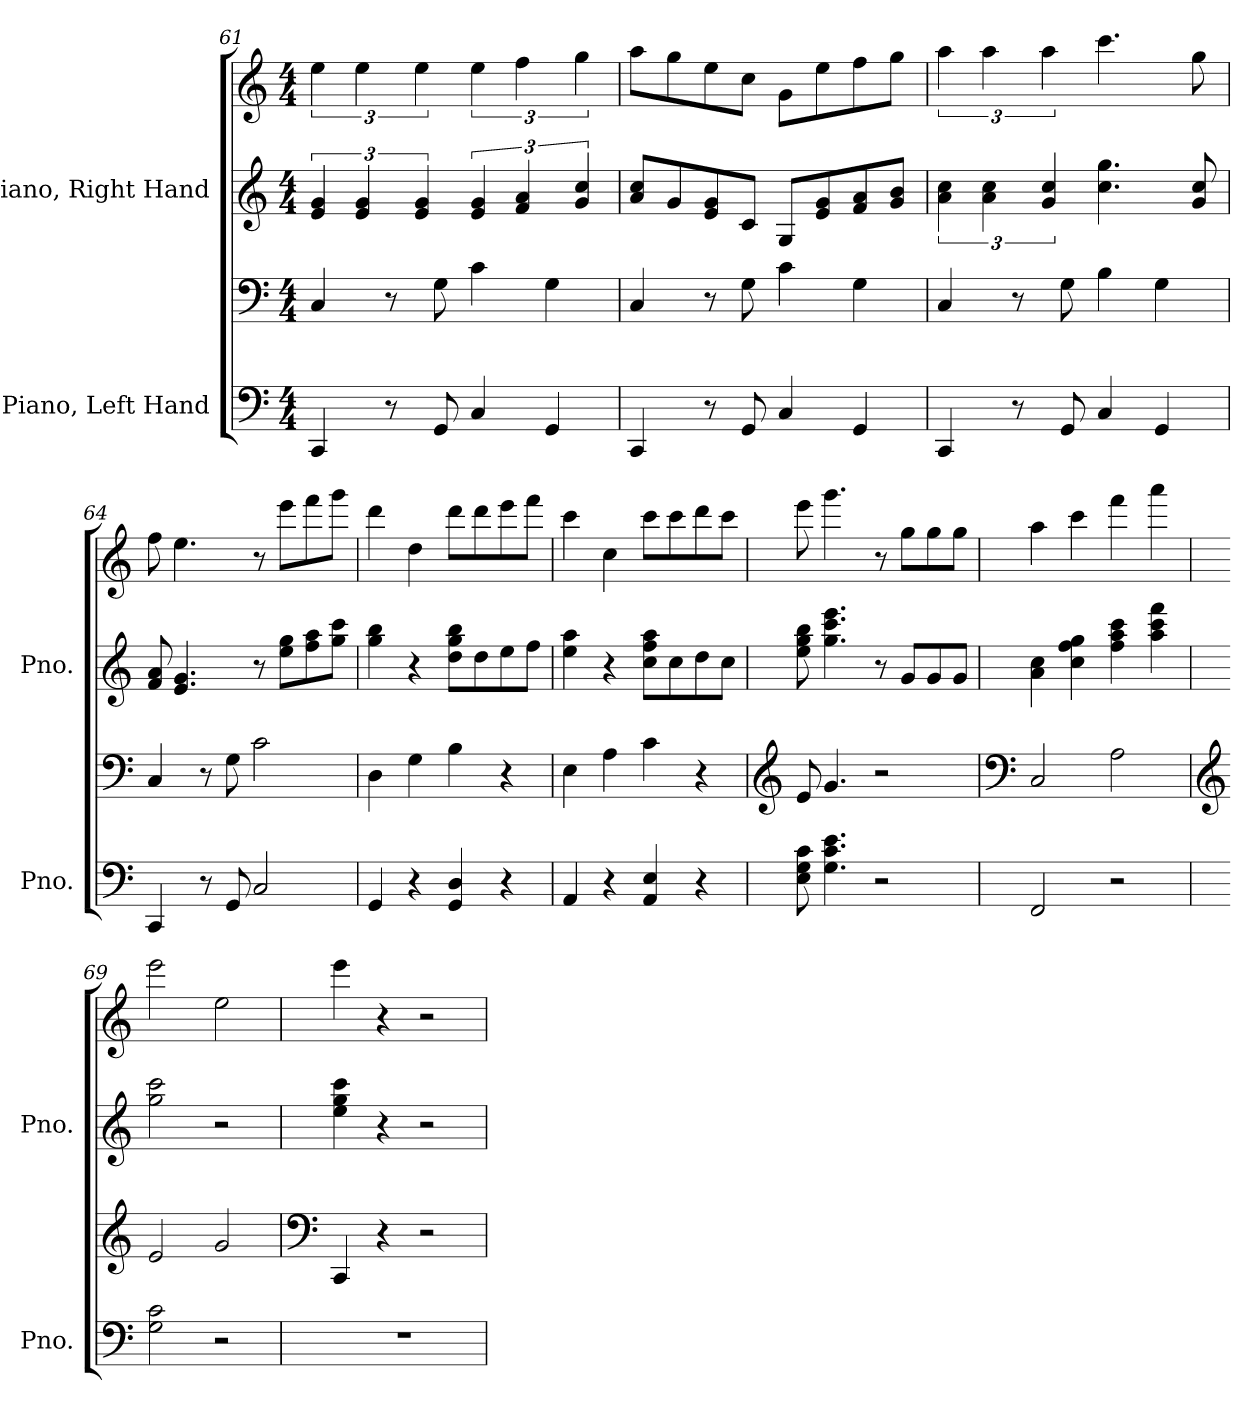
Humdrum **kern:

**kern	**kern	**kern	**kern
*part2	*part2	*part1	*part1
*staff4	*staff3	*staff2	*staff1
*I"Piano, Left Hand	*	*I"Piano, Right Hand	*
*I'Pno.	*	*I'Pno.	*
!!LO:LB:g=z
*clefF4	*clefF4	*clefG2	*clefG2
*k[]	*k[]	*k[]	*k[]
*M4/4	*M4/4	*M4/4	*M4/4
=61	=61	=61	=61
4CC/	4C/	6e/ 6g/	6ee\
.	.	6e/ 6g/	6ee\
8r	8r	.	.
.	.	6e/ 6g/	6ee\
8GG/	8G\	.	.
4C/	4c\	6e/ 6g/	6ee\
.	.	6f/ 6a/	6ff\
4GG/	4G\	.	.
.	.	6g/ 6cc/	6gg\
=62	=62	=62	=62
4CC/	4C/	8a/ 8cc/L	8aa\L
.	.	8g/	8gg\
8r	8r	8e/ 8g/	8ee\
8GG/	8G\	8c/J	8cc\J
4C/	4c\	8G/L	8g\L
.	.	8e/ 8g/	8ee\
4GG/	4G\	8f/ 8a/	8ff\
.	.	8g/ 8b/J	8gg\J
=63	=63	=63	=63
4CC/	4C/	6a\ 6cc\	6aa\
.	.	6a\ 6cc\	6aa\
8r	8r	.	.
.	.	6g/ 6cc/	6aa\
8GG/	8G\	.	.
4C/	4B\	4.cc\ 4.gg\	4.ccc\
4GG/	4G\	.	.
.	.	8g/ 8cc/	8gg\
=64	=64	=64	=64
4CC/	4C/	8f/ 8a/	8ff\
.	.	4.e/ 4.g/	4.ee\
8r	8r	.	.
8GG/	8G\	.	.
2C/	2c\	8r	8r
.	.	8ee\ 8gg\L	8eee\L
.	.	8ff\ 8aa\	8fff\
.	.	8gg\ 8ccc\J	8ggg\J
=65	=65	=65	=65
4GG/	4D\	4gg\ 4bb\	4ddd\
4r	4G\	4r	4dd\
4GG/ 4D/	4B\	8dd\ 8gg\ 8bb\L	8ddd\L
.	.	8dd\	8ddd\
4r	4r	8ee\	8eee\
.	.	8ff\J	8fff\J
!!LO:LB:g=z
=66	=66	=66	=66
4AA/	4E\	4ee\ 4aa\	4ccc\
4r	4A\	4r	4cc\
4AA/ 4E/	4c\	8cc\ 8ff\ 8aa\L	8ccc\L
.	.	8cc\	8ccc\
4r	4r	8dd\	8ddd\
.	.	8cc\J	8ccc\J
=67	=67	=67	=67
*	*clefG2	*	*
8E\ 8G\ 8c\	8e/	8ee\ 8gg\ 8bb\	8eee\
4.G\ 4.c\ 4.e\	4.g/	4.gg\ 4.ccc\ 4.eee\	4.ggg\
2r	2r	8r	8r
.	.	8g/L	8gg\L
.	.	8g/	8gg\
.	.	8g/J	8gg\J
=68	=68	=68	=68
*	*clefF4	*	*
2FF/	2C/	4a\ 4cc\	4aa\
.	.	4cc\ 4ff\ 4gg\	4ccc\
2r	2A\	4ff\ 4aa\ 4ccc\	4fff\
.	.	4aa\ 4ccc\ 4fff\	4aaa\
=69	=69	=69	=69
*	*clefG2	*	*
2G\ 2c\	2e/	2gg\ 2ccc\	2eee\
2r	2g/	2r	2ee\
=70	=70	=70	=70
*	*clefF4	*	*
1r	4CC/	4ee\ 4gg\ 4ccc\	4eee\
.	4r	4r	4r
.	2r	2r	2r
=	=	=	=
*-	*-	*-	*-
